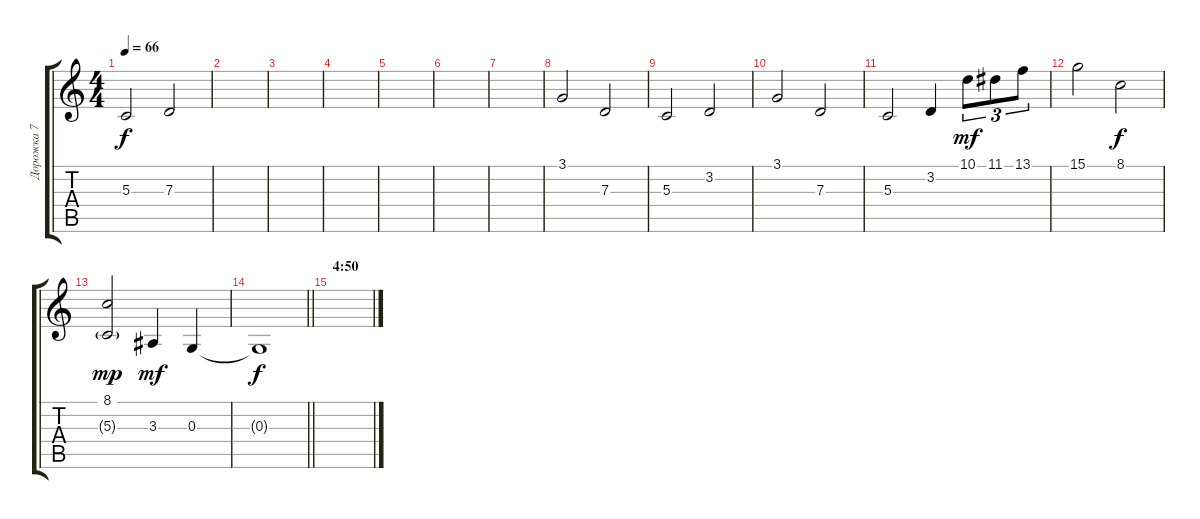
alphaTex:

\track ("Дорожка 7" "Дорожка 7") {instrument stringensemble1}
\staff {score tabs}
\tuning (E4 B3 G3 D3 A2 E2) {hide}
\ts (4 4)
\tempo 66
\clef g2
\ks c
5.3.2{dy f} 7.3.2 |
|
|
|
|
|
|
3.1.2{volume 12} 7.3.2 |
5.3.2 3.2.2 |
3.1.2 7.3.2 |
5.3.2 3.2.4 10.1.8{tu (3 2) dy mf} 11.1.8{tu (3 2)} 13.1.8{tu (3 2)} |
15.1.2 8.1.2{dy f} |
(8.1 5.3{g}).2{dy mp} 3.3.4{dy mf} 0.3.4 |
\barLineRight lightlight
0.3{t}.1{dy f volume 0} |
\section ("" "4:50")
